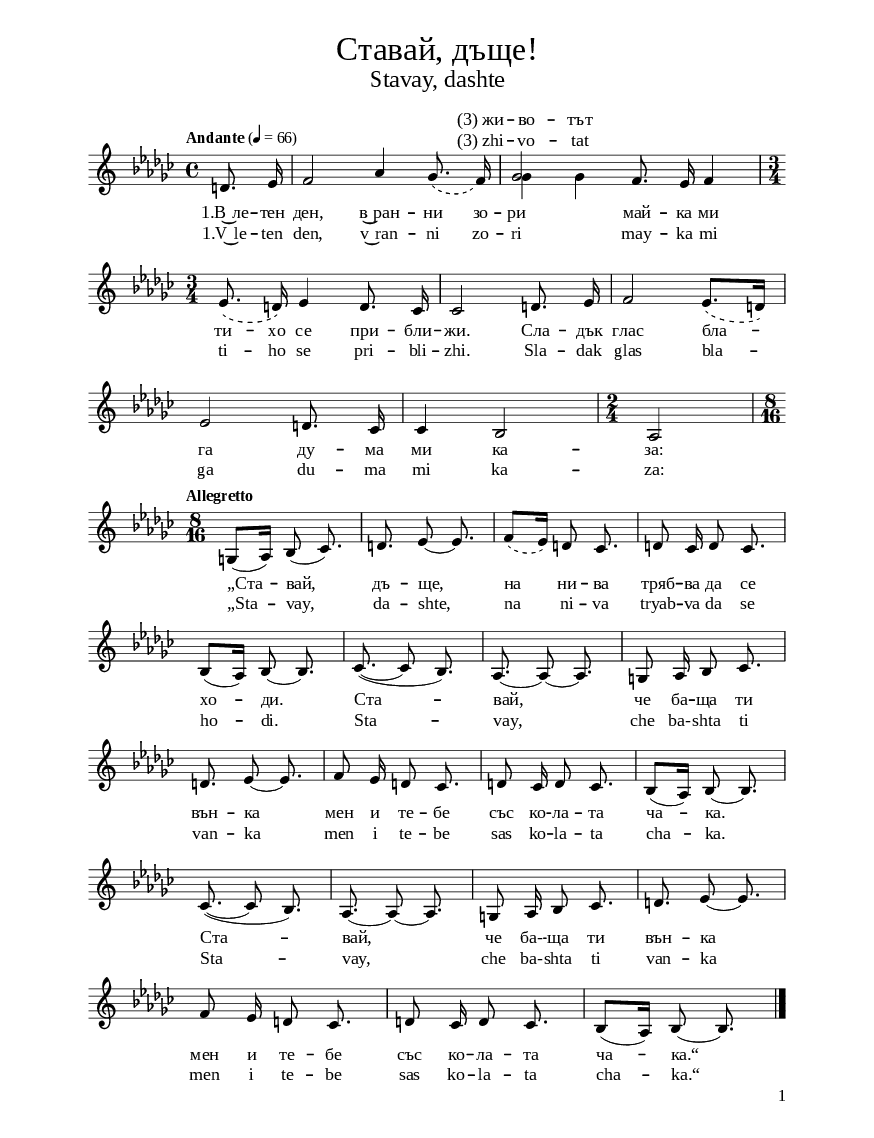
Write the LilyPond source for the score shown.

\version "2.24.2"

% include paper part and global functions
\include "include/globals.ily"

"rightBraces018" = \markup {
  \column {
    % repeat braces
    \translate #'(0 . -12.6 )
    \right-brace #18

    \translate #'(0 . -22.4 )
    \right-brace #18

  
  }
  \column {
    % repeat numbers
    \translate #'(0 . -13.2 )
    2

    \translate #'(0 . -24.2 )
    2


  }
}

\bookpart {
  \label #'ref142
  \tocItem \markup "Ставай, дъще! – Stavay, dashte"
  \include "include/bookpart-paper.ily"
  \score {
    \include "include/score-layout.ily"

    <<
      \new Lyrics = "tempVoiceLyricsBG" \with {
        % lyrics above a staff should have this override
        \override VerticalAxisGroup.staff-affinity = #DOWN
      }
      \new Lyrics = "tempVoiceLyricsEN" \with {
        \override VerticalAxisGroup.staff-affinity = #DOWN
      }

    \new Voice = "mainVoice" \absolute {
      \clef treble
    
      \key ges \major
  
      \time 4/4
      \tempoFunc "Andante" 4 "66"
      \autoBeamOff
      \partial 4
      d'8. es'16 | % 2
      f'2 as'4 \phrasingSlurDown \phrasingSlurDashed ges'8. \(
      <<
        % now temporary add a second voice
        {
          \voiceTwo % this voice is in the same context as parent
          \hideNotes f'16 \) \unHideNotes \phrasingSlurNeutral | % 3
          \stemUp ges'2 \stemNeutral
        }
        \new Voice = "tempVoice" {
          % this is a new voice context
          \voiceOne \autoBeamOff
          f'16 | % 3
          \stemDown ges'4 ges'4 \stemNeutral
        }
      >>
      \oneVoice

      f'8. 
      
      es'16 f'4 \break | % 4
      \time 3/4 \phrasingSlurDashed es'8. \( d'16 \) \phrasingSlurNeutral es'4 d'8. ces'16 | % 5
      ces'2 d'8. es'16 | % 6
      f'2 \slurDashed es'8. [( d'16 )] \slurNeutral \break | % 7
      es'2 d'8. ces'16 | % 8
      ces'4 bes2 | % 9
      \time 2/4  as2 \break |
      \time 8/16  |
      \tempo "Allegretto" \slurSolid g8 [( as16 )] bes8 ( ces'8. ) | % 11
      d'8. es'8 ~ es'8. | % 12
      \slurDashed f'8 [( es'16 )] d'8 ces'8. | % 13
      d'8 ces'16 d'8 ces'8. \break | % 14
      \slurSolid bes8 [( as16 )] bes8 ~ bes8. | % 15
      ces'8. ( ~ ces'8 bes8. ) | % 16
      as8. ~ as8 ~ as8. | % 17
      g8 as16 bes8 ces'8. \break | % 18
      d'8. es'8 ~ es'8. | % 19
      f'8 es'16 d'8 ces'8. |
      d'8 ces'16 d'8 ces'8. | % 21
      bes8 [( as16 )] bes8 ~ bes8. \break | % 22
      ces'8. ( ~ ces'8 bes8. ) | % 23
      as8. ~ as8 ~ as8. | % 24
      g8 as16 bes8 ces'8. | % 25
      d'8. es'8 ~ es'8. \break | % 26
      f'8 es'16 d'8 ces'8. | % 27
      d'8 ces'16 d'8 ces'8. | % 28
      bes8 [( as16 )] bes8 ~ bes8. \bar "|."
    }
   
   
   \new Lyrics \lyricsto "mainVoice" {
      "1.В~ле" -- тен
      ден, в~ран -- ни зо -- ри май -- ка ми ти -- хо се при --
      бли -- жи. Сла -- дък глас бла -- га ду -- ма ми
      ка -- за: „Ста -- вай, дъ -- ще, на ни -- ва
      тряб -- ва да се хо -- ди. Ста -- вай, че ба --
      ща ти вън -- ка мен и те -- бе със ко -- ла --
      та ча -- ка. Ста -- вай, че "ба-" -- ща ти вън --
      ка мен и те -- бе със ко -- ла -- та ча --
      ка.“
   }

   \new Lyrics \lyricsto "mainVoice" {
        "1.V~le" -- ten
        den, v~ran -- ni zo -- ri may -- ka mi ti -- ho se pri --
        bli -- zhi. Sla -- dak glas bla -- ga du -- ma mi
        ka -- za: „Sta -- vay, da -- shte, na ni -- va
        tryab -- va da se ho -- di. Sta -- vay, che "ba-" --
        shta ti van -- ka men i te -- be sas ko -- la --
        ta cha -- ka. Sta -- vay, che "ba-" -- shta ti van --
        ka men i te -- be sas ko -- la -- ta cha --
        ka.“
   }

   \context Lyrics = "tempVoiceLyricsBG" {
     \lyricsto "tempVoice" {
       "(3) жи" -- во -- тът
     }
   }
   
   \context Lyrics = "tempVoiceLyricsEN" {
     \lyricsto "tempVoice" {
       "(3) zhi" -- vo -- tat
     }
   }

   >>

    \header {
      title = \titleFunc "Ставай, дъще!" "Stavay, dashte"
    }

    \midi{}
    


  } % score
  
  
    \pageBreak

    \markup \fontsize #bgCoupletFontSize {
   
    \override #`(baseline-skip . ,bgCoupletBaselineSkip) % affects space between column lines
    \column {
          \line {   2. Слънцето щом изгрей,}
          \line {   "   " ти на нивата трябва да си.}
          \line {   "   " С’ сърп в ръка, с песен ти}
          \line {   "   " деня срещни. Ставай, дъще,}
          \line {   "   " Слънце дома да не те завари.}
          \line {   "   " Ставай, че моми и момци –}
          \line {   "   " вси към нивата са веч тръгнали.}
          \line {   "   " }
          \line {   3.  Нива е, дъще, животът,}
          \line {   "   " де доброто семе се сей.}
          \line {   "   " Кат израсне, живот внася}
          \line {   "   " то във нас. Ставай, дъще,}
          \line {   "   " Любовта днес мен и тебе чака.}
          \line {   "   " Ставай, (2)тя ни носи}
          \line {   "   " своята нова, жива премяна.}
          \line {   "   "  Ставай, че животът вънка мен}
          \line {   "   "  и тебе с благост вече чака.“}
        }
    
    \"rightBraces018"

    \hspace #4
    \override #`(baseline-skip . ,bgCoupletBaselineSkip)
    \column {
          \line {   2. Slantseto shtom izgrey,}
          \line {   "   " ti na nivata tryabva da si.}
          \line {   "   " S’ sarp v raka, s pesen ti}
          \line {   "   " denya sreshtni. Stavay, dashte,}
          \line {   "   " Slantse doma da ne te zavari.}
          \line {   "   " Stavay, che momi i momtsi –}
          \line {   "   " vsi kam nivata sa vech tragnali.}
          \line {   "   " }
          \line {   3.  Niva e, dashte, zhivotat,}
          \line {   "   " de dobroto seme se sey.}
          \line {   "   " Kat izrasne, zhivot vnasya}
          \line {   "   " to vav nas. Stavay, dashte,}
          \line {   "   " Lyubovta dnes men i tebe chaka.}
          \line {   "   " Stavay, tya ni nosi}
          \line {   "   " svoyata nova, zhiva premyana.}
          \line {   "   "  Stavay, che zhivotat vanka men}
          \line {   "   "  i tebe s blagost veche chaka.“}
    }
   \"rightBraces018"

  }

 
 \markup \empty-two

  % include foreign translation(s) of the song
  \version "2.24.2"

\markup \fill-line { \fontsize #deTitleFontSize "Steh' auf, Tochter!" }
\markup \null
\markup \null

\markup \fontsize #deCoupletFontSize {
  \hspace #2
  \override #`(baseline-skip . ,deCoupletBaselineSkip)
  \column {
    \line { 1. An einem Sommertag, in der frühen Morgenröte, }

    \line { "   " näherte sich mir meine Mutter leise.}

    \line { "   "Mit süßer Stimme sagte sie mir ein gütiges Wort:}

    \line { "   " „Stehe auf, Tochter, weil auf den Acker gegangen werden soll.}

    \line { "   "Stehe auf, }

    \line { "   " weil dein Vater draußen auf mich und auf dich mit dem Gespann wartet.“}
    \line { " "}

    \line { 2. Wenn die Sonne aufgeht, sollst du auf dem Acker sein.}

    \line { "   " Mit der Sichel in der Hand und mit einem Lied begrüße den Tag.}

    \line { "   "Stehe auf, Tochter, damit die Sonne dich nicht im Hause findet.}

    \line { "   "Stehe auf, Tochter, }
    
      \line { "   " weil alle Mädchen und Jungen schon zum Acker aufgebrochen sind.}

    \line { " "}

    \line { 3. Der Acker, meine Tochter, ist das Leben,}

    \line { "   "wo der gute Samen gesät wird.}

    \line { "   "Wenn er gedeiht, dann trägt er Leben in uns hinein.}

    \line { "   "Stehe auf, Tochter, die Liebe wartet heute auf mich und auf dich.}

    \line { "   "Stehe auf, sie bringt uns ihr neues, lebendiges Gewand.}

    \line { "   "Stehe auf, }

    \line { "   "weil das Leben draußen schon auf mich und auf dich mit Güte wartet.}
  }
}


} % bookpart
